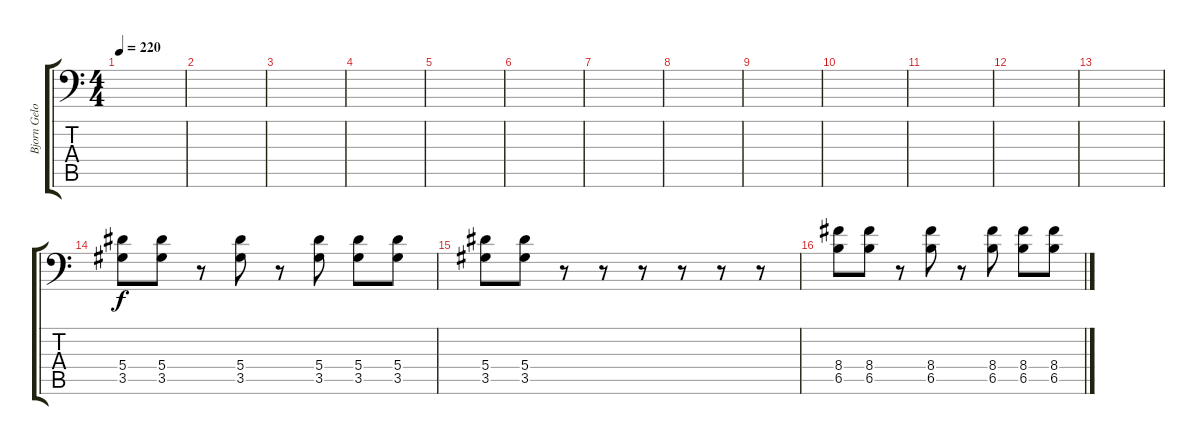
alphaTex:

\track ("Bjorn Gelotte " "Bjorn Gelo") {instrument distortionguitar}
\staff {score tabs}
\tuning (C4 G3 Eb3 Bb2 F2 Bb1) {hide}
\ts (4 4)
\tempo 220
\clef f4
\ks c
|
|
|
|
|
|
|
|
|
|
|
|
|
(5.4 3.5).8 (5.4 3.5).8 r.8 (5.4 3.5).8 r.8 (5.4 3.5).8 (5.4 3.5).8 (5.4 3.5).8 |
(5.4 3.5).8 (5.4 3.5).8 r.8 r.8 r.8 r.8 r.8 r.8 |
(8.4 6.5).8 (8.4 6.5).8 r.8 (8.4 6.5).8 r.8 (8.4 6.5).8 (8.4 6.5).8 (8.4 6.5).8
